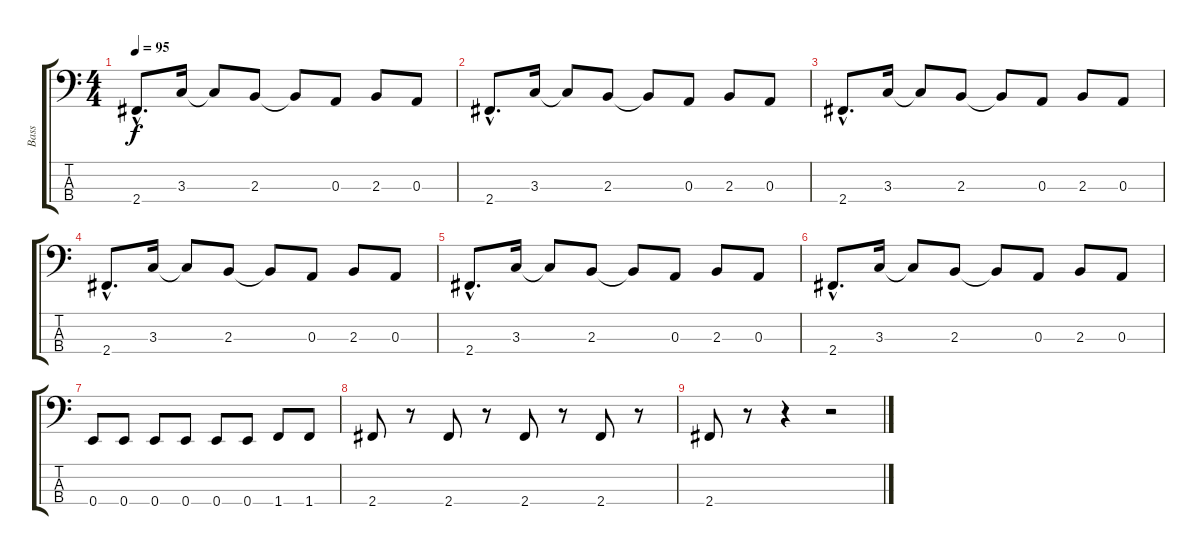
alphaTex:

\track ("Bass" "Bass") {instrument electricbasspick}
\staff {score tabs}
\tuning (G2 D2 A1 E1) {hide}
\ts (4 4)
\tempo 95
\clef f4
\ks c
2.4{hac}.8{d dy f} 3.3.16 3.3{t}.8 2.3.8 2.3{t}.8 0.3.8 2.3.8 0.3.8 |
2.4{hac}.8{d} 3.3.16 3.3{t}.8 2.3.8 2.3{t}.8 0.3.8 2.3.8 0.3.8 |
2.4{hac}.8{d} 3.3.16 3.3{t}.8 2.3.8 2.3{t}.8 0.3.8 2.3.8 0.3.8 |
2.4{hac}.8{d} 3.3.16 3.3{t}.8 2.3.8 2.3{t}.8 0.3.8 2.3.8 0.3.8 |
2.4{hac}.8{d} 3.3.16 3.3{t}.8 2.3.8 2.3{t}.8 0.3.8 2.3.8 0.3.8 |
2.4{hac}.8{d} 3.3.16 3.3{t}.8 2.3.8 2.3{t}.8 0.3.8 2.3.8 0.3.8 |
0.4.8 0.4.8 0.4.8 0.4.8 0.4.8 0.4.8 1.4.8 1.4.8 |
2.4.8 r.8 2.4.8 r.8 2.4.8 r.8 2.4.8 r.8 |
2.4.8 r.8 r.4 r.2
